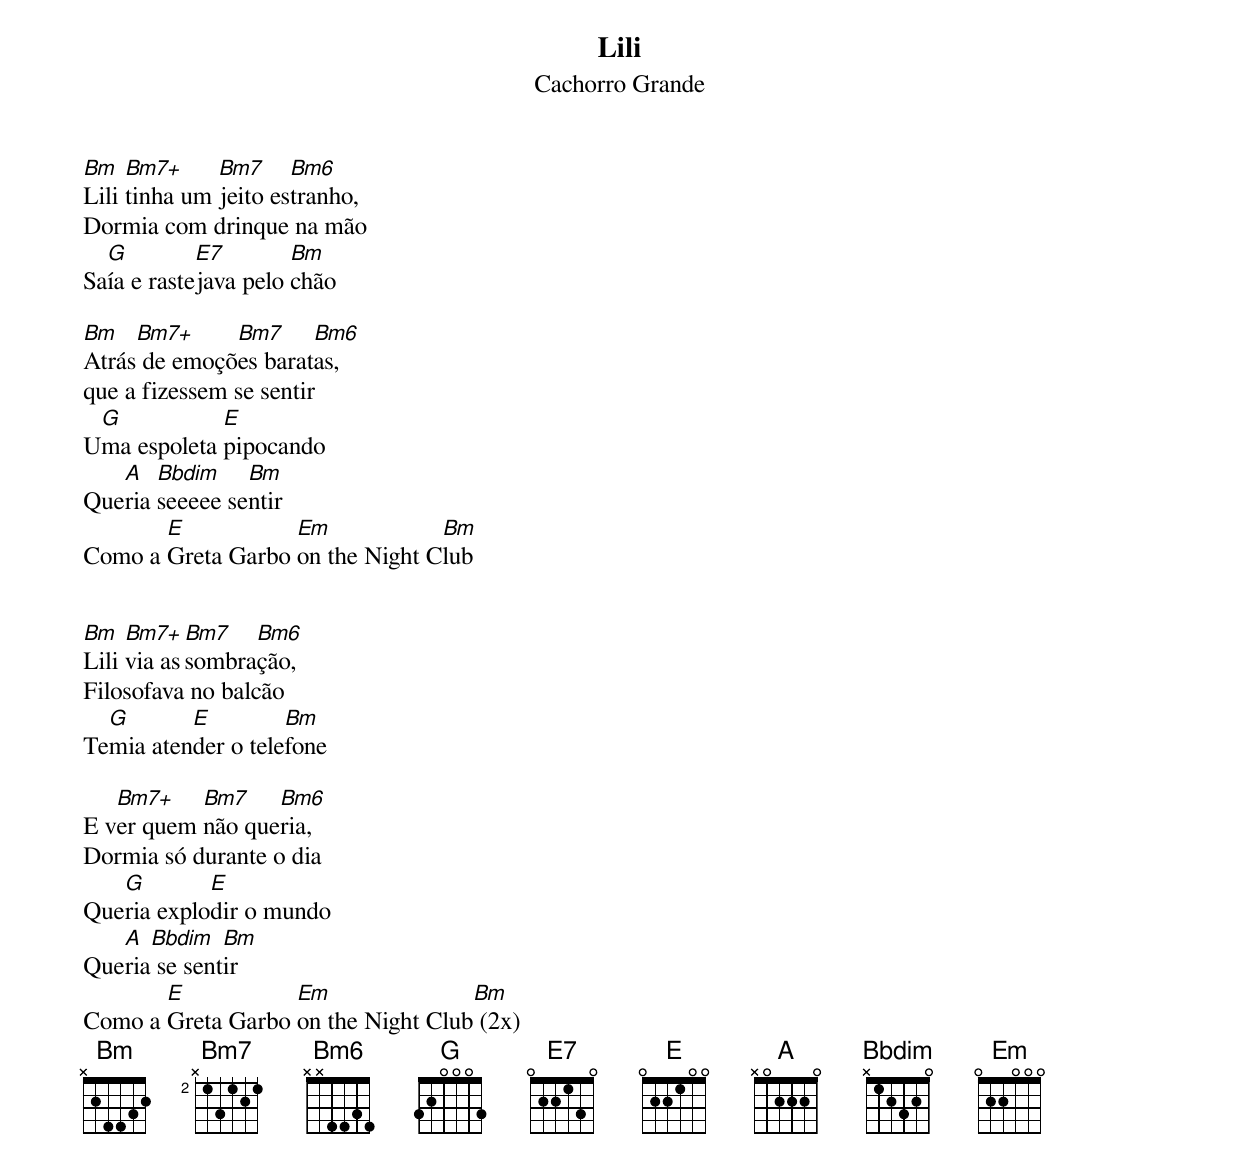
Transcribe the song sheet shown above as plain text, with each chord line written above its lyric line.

Lili
Cachorro Grande

Bm   Bm7+     Bm7     Bm6
Lili tinha um jeito estranho,
Dormia com drinque na mão
  G         E7        Bm
Saía e rastejava pelo chão

Bm   Bm7+     Bm7     Bm6
Atrás de emoções baratas,
que a fizessem se sentir
 G           E
Uma espoleta pipocando
   A   Bbdim    Bm
Queria seeeee sentir
       E           Em            Bm
Como a Greta Garbo on the Night Club


Bm   Bm7+  Bm7   Bm6
Lili via assombração,
Filosofava no balcão
  G       E         Bm
Temia atender o telefone

   Bm7+    Bm7    Bm6
E ver quem não queria,
Dormia só durante o dia
   G        E
Queria explodir o mundo
   A  Bbdim   Bm
Queria se sentir
       E           Em               Bm
Como a Greta Garbo on the Night Club (2x)
